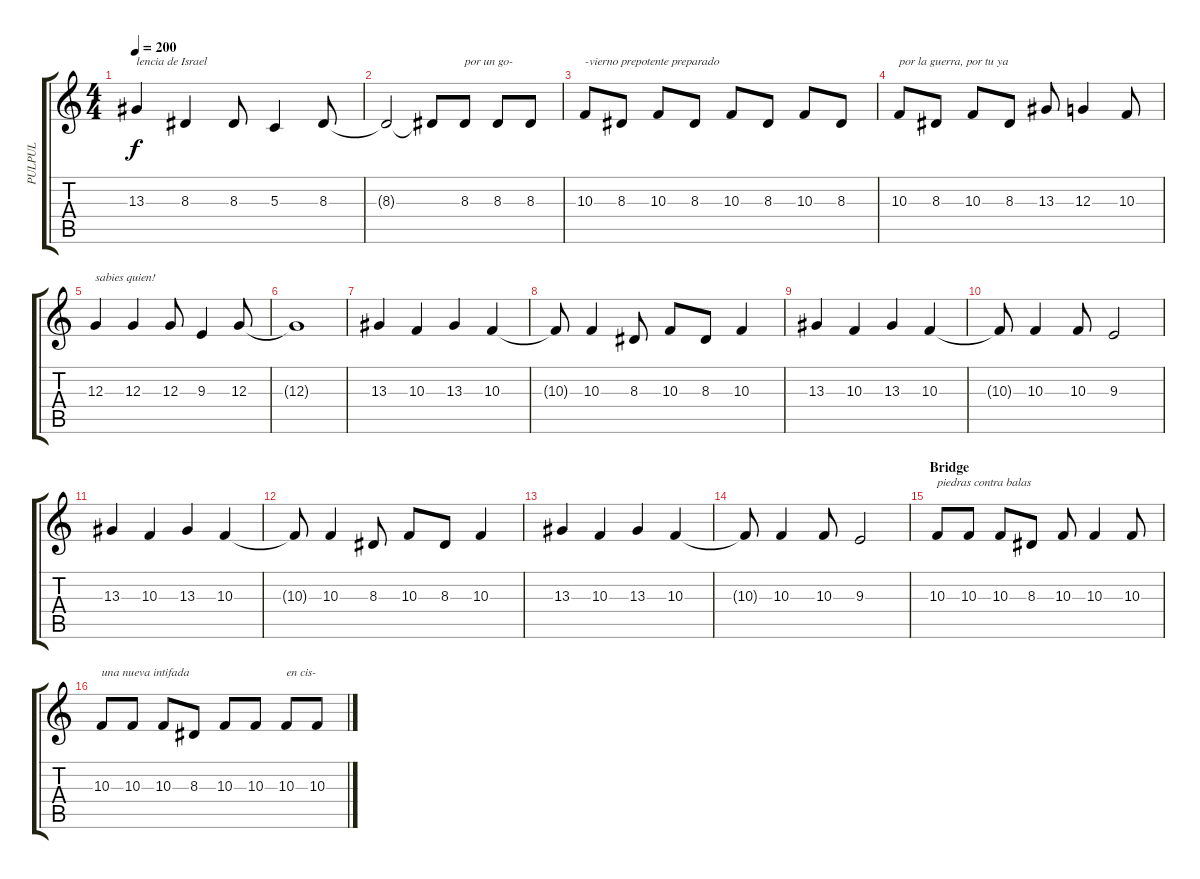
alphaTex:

\track ("PULPUL" "PULPUL") {instrument cello}
\staff {score tabs}
\tuning (E4 B3 G3 D3 A2 E2) {hide}
\ts (4 4)
\tempo 200
\clef g2
\ks c
13.3.4{txt "lencia de Israel" dy f} 8.3.4 8.3.8 5.3.4 8.3.8 |
8.3{t}.2 8.3{t}.8 8.3.8{txt "por un go-"} 8.3.8 8.3.8 |
10.3.8{txt "-vierno prepotente preparado"} 8.3.8 10.3.8 8.3.8 10.3.8 8.3.8 10.3.8 8.3.8 |
10.3.8{txt "por la guerra, por tu ya"} 8.3.8 10.3.8 8.3.8 13.3.8 12.3.4 10.3.8 |
12.3.4{txt "sabies quien!"} 12.3.4 12.3.8 9.3.4 12.3.8 |
12.3{t}.1 |
13.3.4 10.3.4 13.3.4 10.3.4 |
10.3{t}.8 10.3.4 8.3.8 10.3.8 8.3.8 10.3.4 |
13.3.4 10.3.4 13.3.4 10.3.4 |
10.3{t}.8 10.3.4 10.3.8 9.3.2 |
13.3.4 10.3.4 13.3.4 10.3.4 |
10.3{t}.8 10.3.4 8.3.8 10.3.8 8.3.8 10.3.4 |
13.3.4 10.3.4 13.3.4 10.3.4 |
10.3{t}.8 10.3.4 10.3.8 9.3.2 |
\section ("" "Bridge")
10.3.8{txt "piedras contra balas"} 10.3.8 10.3.8 8.3.8 10.3.8 10.3.4 10.3.8 |
10.3.8{txt "una nueva intifada"} 10.3.8 10.3.8 8.3.8 10.3.8 10.3.8 10.3.8{txt "en cis-"} 10.3.8
